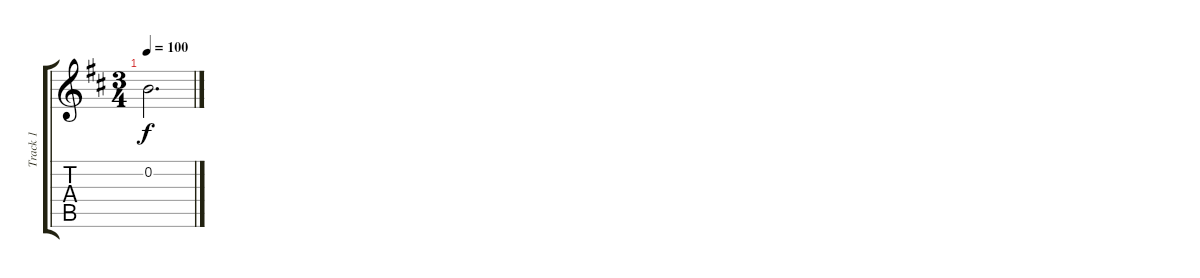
\track ("Track 1" "Track 1") {instrument acousticguitarnylon}
\staff {score tabs}
\tuning (E4 B3 G3 D3 A2 E2) {hide}
\ts (3 4)
\tempo 100
\clef g2
\ks bminor
0.2.2{d dy f}
